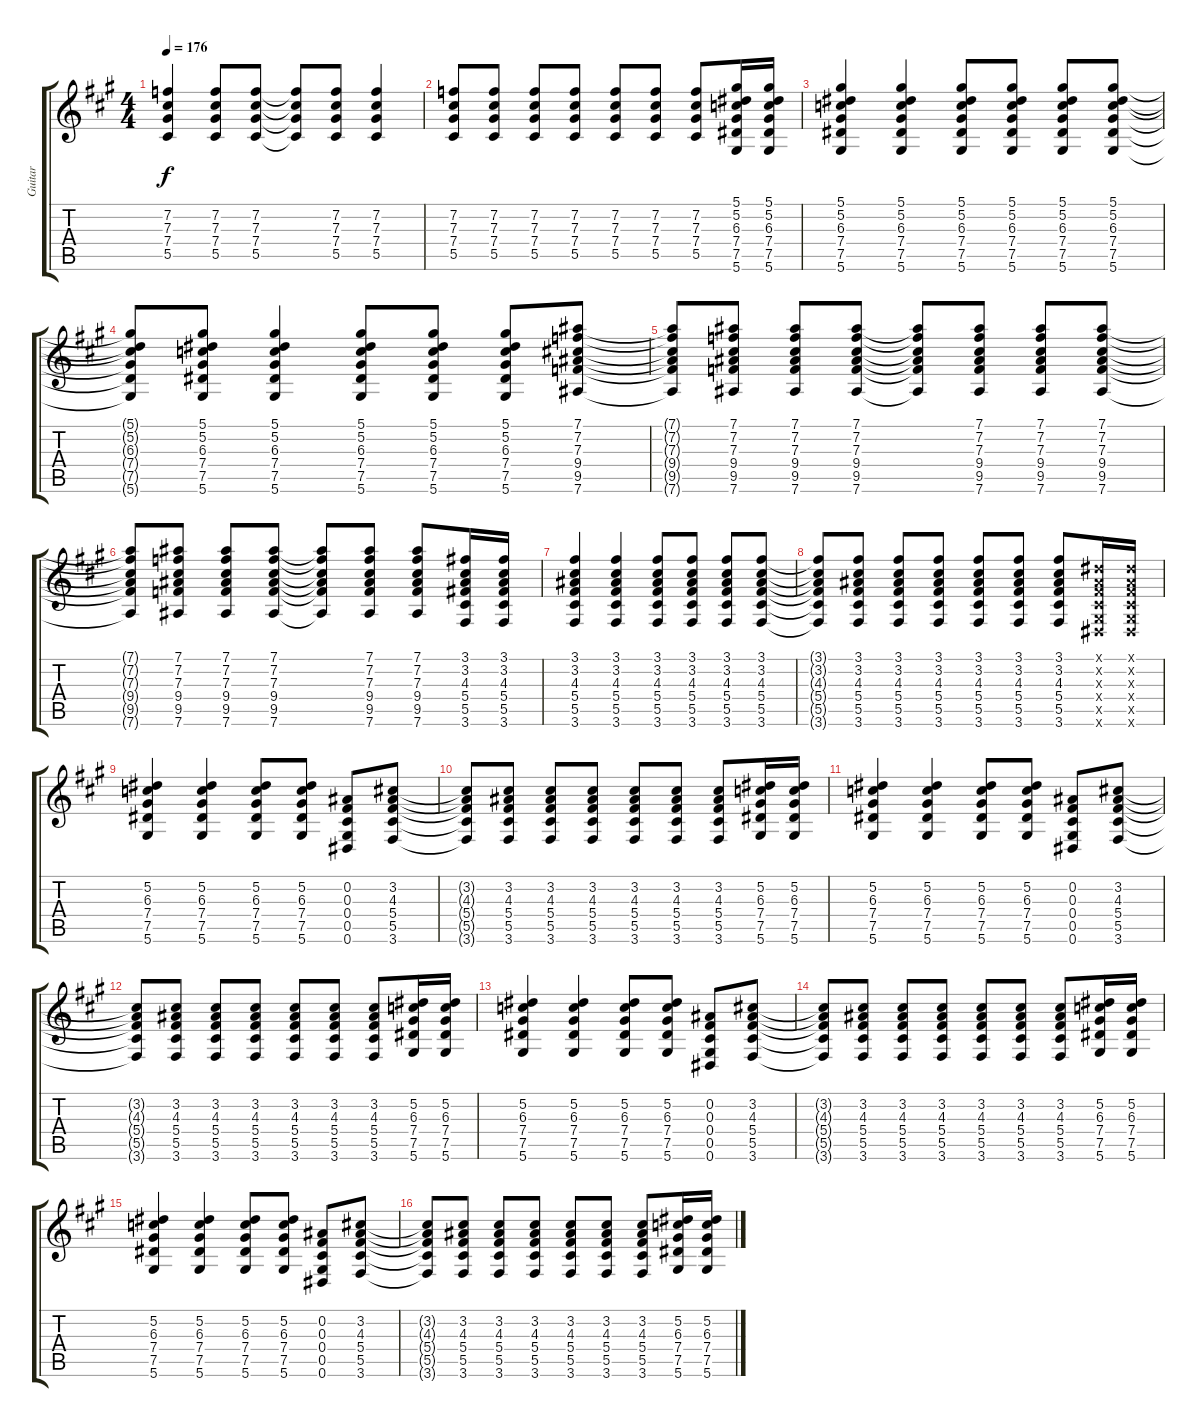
\track ("Guitar" "Guitar") {instrument distortionguitar}
\staff {score tabs}
\tuning (Eb4 Bb3 Gb3 Db3 Ab2 Eb2) {hide}
\ts (4 4)
\tempo 176
\clef g2
\ks a
(7.2 7.3 7.4 5.5).4{dy f} (7.2 7.3 7.4 5.5).8 (7.2 7.3 7.4 5.5).8 (7.2{t} 7.3{t} 7.4{t} 5.5{t}).8 (7.2 7.3 7.4 5.5).8 (7.2 7.3 7.4 5.5).4 |
(7.2 7.3 7.4 5.5).8 (7.2 7.3 7.4 5.5).8 (7.2 7.3 7.4 5.5).8 (7.2 7.3 7.4 5.5).8 (7.2 7.3 7.4 5.5).8 (7.2 7.3 7.4 5.5).8 (7.2 7.3 7.4 5.5).8 (5.1 5.2 6.3 7.4 7.5 5.6).16 (5.1 5.2 6.3 7.4 7.5 5.6).16 |
(5.1 5.2 6.3 7.4 7.5 5.6).4 (5.1 5.2 6.3 7.4 7.5 5.6).4 (5.1 5.2 6.3 7.4 7.5 5.6).8 (5.1 5.2 6.3 7.4 7.5 5.6).8 (5.1 5.2 6.3 7.4 7.5 5.6).8 (5.1 5.2 6.3 7.4 7.5 5.6).8 |
(5.1{t} 5.2{t} 6.3{t} 7.4{t} 7.5{t} 5.6{t}).8 (5.1 5.2 6.3 7.4 7.5 5.6).8 (5.1 5.2 6.3 7.4 7.5 5.6).4 (5.1 5.2 6.3 7.4 7.5 5.6).8 (5.1 5.2 6.3 7.4 7.5 5.6).8 (5.1 5.2 6.3 7.4 7.5 5.6).8 (7.1 7.2 7.3 9.4 9.5 7.6).8 |
(7.1{t} 7.2{t} 7.3{t} 9.4{t} 9.5{t} 7.6{t}).8 (7.1 7.2 7.3 9.4 9.5 7.6).8 (7.1 7.2 7.3 9.4 9.5 7.6).8 (7.1 7.2 7.3 9.4 9.5 7.6).8 (7.1{t} 7.2{t} 7.3{t} 9.4{t} 9.5{t} 7.6{t}).8 (7.1 7.2 7.3 9.4 9.5 7.6).8 (7.1 7.2 7.3 9.4 9.5 7.6).8 (7.1 7.2 7.3 9.4 9.5 7.6).8 |
(7.1{t} 7.2{t} 7.3{t} 9.4{t} 9.5{t} 7.6{t}).8 (7.1 7.2 7.3 9.4 9.5 7.6).8 (7.1 7.2 7.3 9.4 9.5 7.6).8 (7.1 7.2 7.3 9.4 9.5 7.6).8 (7.1{t} 7.2{t} 7.3{t} 9.4{t} 9.5{t} 7.6{t}).8 (7.1 7.2 7.3 9.4 9.5 7.6).8 (7.1 7.2 7.3 9.4 9.5 7.6).8 (3.1 3.2 4.3 5.4 5.5 3.6).16 (3.1 3.2 4.3 5.4 5.5 3.6).16 |
(3.1 3.2 4.3 5.4 5.5 3.6).4 (3.1 3.2 4.3 5.4 5.5 3.6).4 (3.1 3.2 4.3 5.4 5.5 3.6).8 (3.1 3.2 4.3 5.4 5.5 3.6).8 (3.1 3.2 4.3 5.4 5.5 3.6).8 (3.1 3.2 4.3 5.4 5.5 3.6).8 |
(3.1{t} 3.2{t} 4.3{t} 5.4{t} 5.5{t} 3.6{t}).8 (3.1 3.2 4.3 5.4 5.5 3.6).8 (3.1 3.2 4.3 5.4 5.5 3.6).8 (3.1 3.2 4.3 5.4 5.5 3.6).8 (3.1 3.2 4.3 5.4 5.5 3.6).8 (3.1 3.2 4.3 5.4 5.5 3.6).8 (3.1 3.2 4.3 5.4 5.5 3.6).8 (0.1{x} 0.2{x} 0.3{x} 0.4{x} 0.5{x} 0.6{x}).16 (0.1{x} 0.2{x} 0.3{x} 0.4{x} 0.5{x} 0.6{x}).16 |
(5.2 6.3 7.4 7.5 5.6).4 (5.2 6.3 7.4 7.5 5.6).4 (5.2 6.3 7.4 7.5 5.6).8 (5.2 6.3 7.4 7.5 5.6).8 (0.2 0.3 0.4 0.5 0.6).8 (3.2 4.3 5.4 5.5 3.6).8 |
(3.2{t} 4.3{t} 5.4{t} 5.5{t} 3.6{t}).8 (3.2 4.3 5.4 5.5 3.6).8 (3.2 4.3 5.4 5.5 3.6).8 (3.2 4.3 5.4 5.5 3.6).8 (3.2 4.3 5.4 5.5 3.6).8 (3.2 4.3 5.4 5.5 3.6).8 (3.2 4.3 5.4 5.5 3.6).8 (5.2 6.3 7.4 7.5 5.6).16 (5.2 6.3 7.4 7.5 5.6).16 |
(5.2 6.3 7.4 7.5 5.6).4 (5.2 6.3 7.4 7.5 5.6).4 (5.2 6.3 7.4 7.5 5.6).8 (5.2 6.3 7.4 7.5 5.6).8 (0.2 0.3 0.4 0.5 0.6).8 (3.2 4.3 5.4 5.5 3.6).8 |
(3.2{t} 4.3{t} 5.4{t} 5.5{t} 3.6{t}).8 (3.2 4.3 5.4 5.5 3.6).8 (3.2 4.3 5.4 5.5 3.6).8 (3.2 4.3 5.4 5.5 3.6).8 (3.2 4.3 5.4 5.5 3.6).8 (3.2 4.3 5.4 5.5 3.6).8 (3.2 4.3 5.4 5.5 3.6).8 (5.2 6.3 7.4 7.5 5.6).16 (5.2 6.3 7.4 7.5 5.6).16 |
(5.2 6.3 7.4 7.5 5.6).4 (5.2 6.3 7.4 7.5 5.6).4 (5.2 6.3 7.4 7.5 5.6).8 (5.2 6.3 7.4 7.5 5.6).8 (0.2 0.3 0.4 0.5 0.6).8 (3.2 4.3 5.4 5.5 3.6).8 |
(3.2{t} 4.3{t} 5.4{t} 5.5{t} 3.6{t}).8 (3.2 4.3 5.4 5.5 3.6).8 (3.2 4.3 5.4 5.5 3.6).8 (3.2 4.3 5.4 5.5 3.6).8 (3.2 4.3 5.4 5.5 3.6).8 (3.2 4.3 5.4 5.5 3.6).8 (3.2 4.3 5.4 5.5 3.6).8 (5.2 6.3 7.4 7.5 5.6).16 (5.2 6.3 7.4 7.5 5.6).16 |
(5.2 6.3 7.4 7.5 5.6).4 (5.2 6.3 7.4 7.5 5.6).4 (5.2 6.3 7.4 7.5 5.6).8 (5.2 6.3 7.4 7.5 5.6).8 (0.2 0.3 0.4 0.5 0.6).8 (3.2 4.3 5.4 5.5 3.6).8 |
(3.2{t} 4.3{t} 5.4{t} 5.5{t} 3.6{t}).8 (3.2 4.3 5.4 5.5 3.6).8 (3.2 4.3 5.4 5.5 3.6).8 (3.2 4.3 5.4 5.5 3.6).8 (3.2 4.3 5.4 5.5 3.6).8 (3.2 4.3 5.4 5.5 3.6).8 (3.2 4.3 5.4 5.5 3.6).8 (5.2 6.3 7.4 7.5 5.6).16 (5.2 6.3 7.4 7.5 5.6).16
